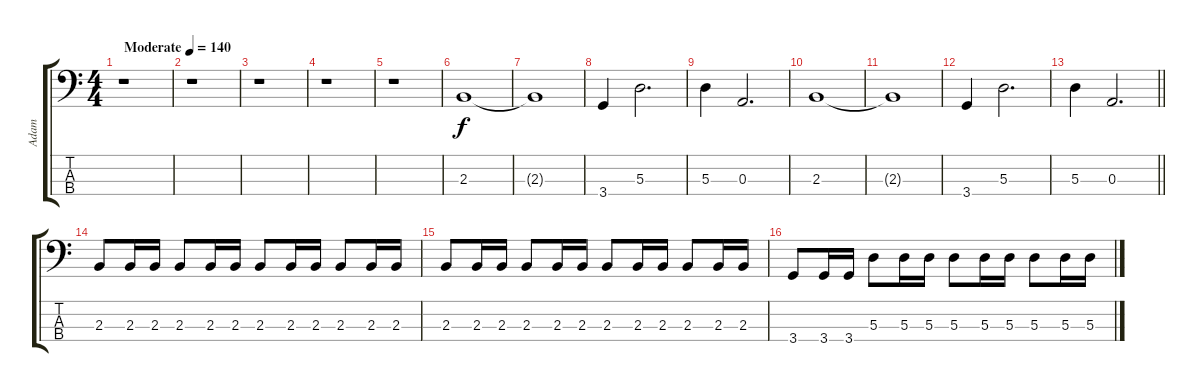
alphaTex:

\track ("Adam" "Adam") {instrument electricbassfinger}
\staff {score tabs}
\tuning (G2 D2 A1 E1) {hide}
\ts (4 4)
\tempo (140 "Moderate")
\clef f4
\ks c
r.1{dy f instrument electricbassfinger} |
r.1 |
r.1 |
r.1 |
r.1 |
2.3.1 |
2.3{t}.1 |
3.4.4 5.3.2{d} |
5.3.4 0.3.2{d} |
2.3.1 |
2.3{t}.1 |
3.4.4 5.3.2{d} |
\barLineRight lightlight
5.3.4 0.3.2{d} |
\section ("" "")
2.3.8 2.3.16 2.3.16 2.3.8 2.3.16 2.3.16 2.3.8 2.3.16 2.3.16 2.3.8 2.3.16 2.3.16 |
2.3.8 2.3.16 2.3.16 2.3.8 2.3.16 2.3.16 2.3.8 2.3.16 2.3.16 2.3.8 2.3.16 2.3.16 |
3.4.8 3.4.16 3.4.16 5.3.8 5.3.16 5.3.16 5.3.8 5.3.16 5.3.16 5.3.8 5.3.16 5.3.16
